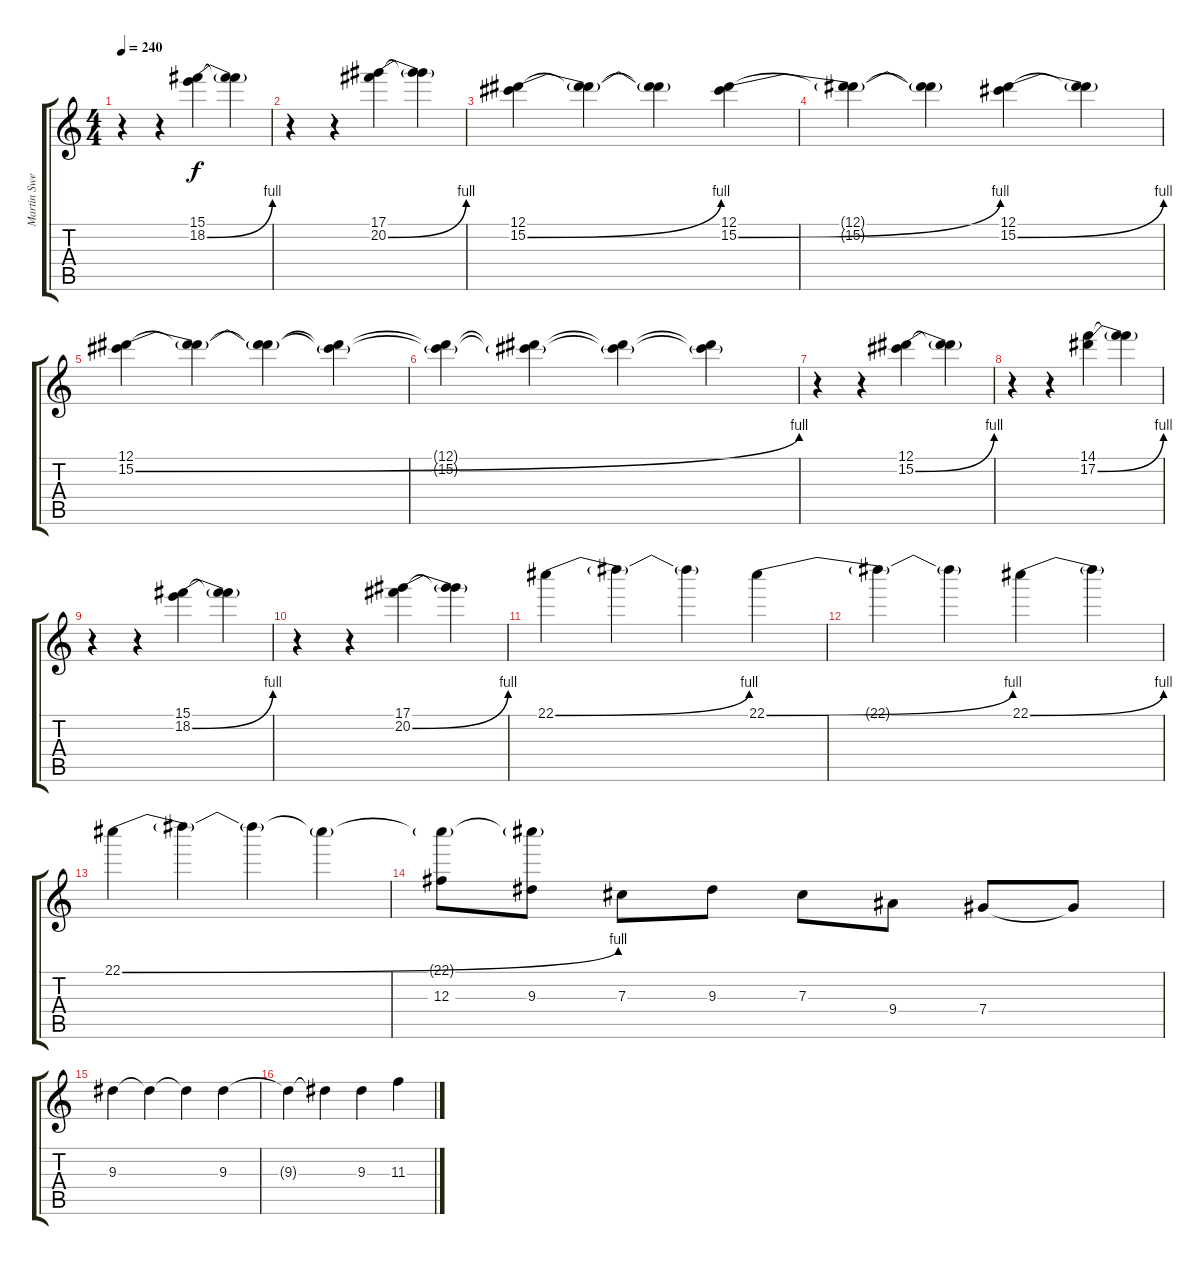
\track ("Martin Sweet (Solo/Fill Guitar)" "Martin Swe") {instrument distortionguitar}
\staff {score tabs}
\tuning (Eb4 Bb3 Gb3 Db3 Ab2 Eb2) {hide}
\ts (4 4)
\tempo 240
\clef g2
\ks c
r.4{dy f} r.4 (15.1 18.2{be (bend 0 0 60 4)}).4 (15.1{t} 18.2{t}).4 |
r.4 r.4 (17.1 20.2{be (bend 0 0 60 4)}).4 (17.1{t} 20.2{t}).4 |
(12.1 15.2{be (bend 0 0 60 4)}).4 (12.1{t} 15.2{t}).4 (12.1{t} 15.2{t}).4 (12.1 15.2{be (bend 0 0 60 4)}).4 |
(12.1{t} 15.2{t}).4 (12.1{t} 15.2{t}).4 (12.1 15.2{be (bend 0 0 60 4)}).4 (12.1{t} 15.2{t}).4 |
(12.1 15.2{be (bend 0 0 60 4)}).4 (12.1{t} 15.2{t}).4 (12.1{t} 15.2{t}).4 (12.1{t} 15.2{t}).4 |
(12.1{t} 15.2{t}).4 (12.1{t} 15.2{t}).4 (12.1{t} 15.2{t}).4 (12.1{t} 15.2{t}).4 |
r.4 r.4 (12.1 15.2{be (bend 0 0 60 4)}).4 (12.1{t} 15.2{t}).4 |
r.4 r.4 (14.1 17.2{be (bend 0 0 60 4)}).4 (14.1{t} 17.2{t}).4 |
r.4 r.4 (15.1 18.2{be (bend 0 0 60 4)}).4 (15.1{t} 18.2{t}).4 |
r.4 r.4 (17.1 20.2{be (bend 0 0 60 4)}).4 (17.1{t} 20.2{t}).4 |
22.1{be (bend 0 0 60 4)}.4 22.1{t}.4 22.1{t}.4 22.1{be (bend 0 0 60 4)}.4 |
22.1{t}.4 22.1{t}.4 22.1{be (bend 0 0 60 4)}.4 22.1{t}.4 |
22.1{be (bend 0 0 60 4)}.4 22.1{t}.4 22.1{t}.4 22.1{t}.4 |
(22.1{t} 12.3).8 (22.1{t} 9.3).8 7.3.8 9.3.8 7.3.8 9.4.8 7.4.8 7.4{t}.8 |
9.3.4 9.3{t}.4 9.3{t}.4 9.3.4 |
9.3{t}.4 9.3{t}.4 9.3.4 11.3.4
